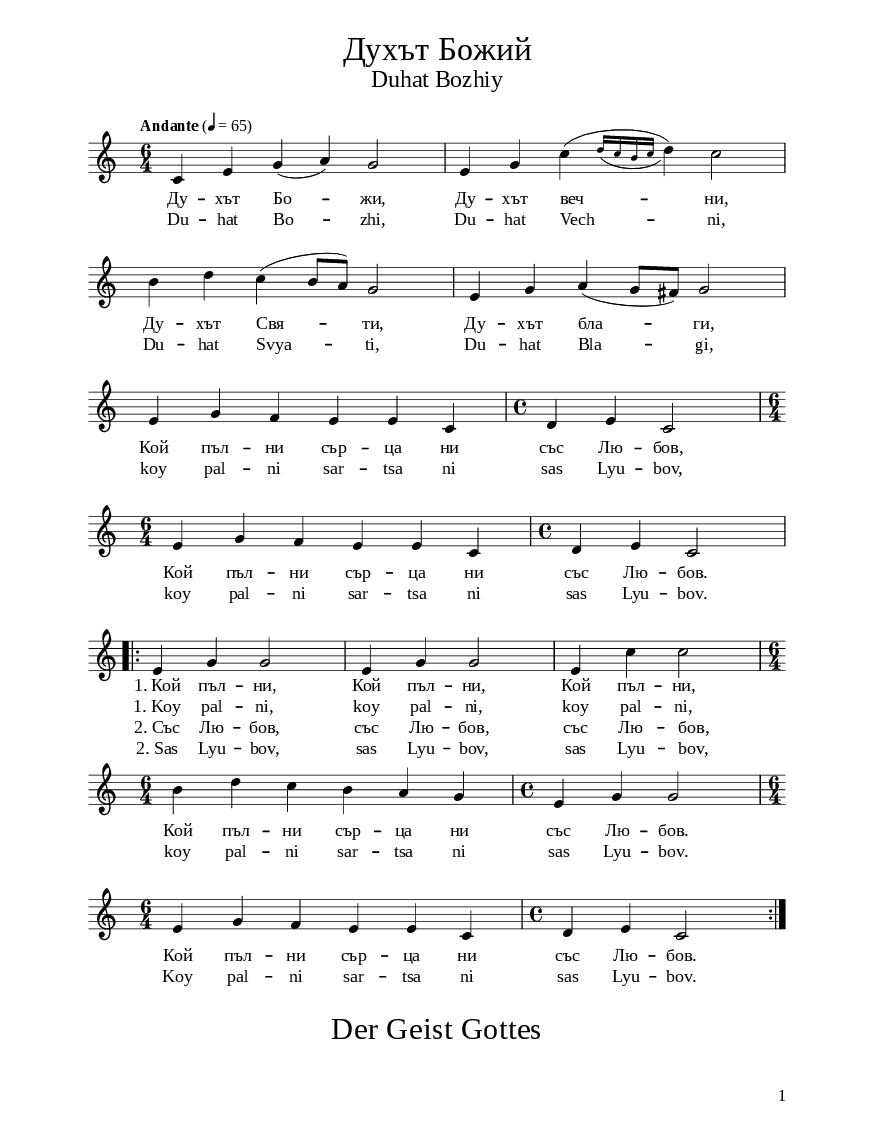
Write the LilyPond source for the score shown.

\version "2.22.1"

% include paper part and global functions
\include "include/globals.ily"

\bookpart {
  \include "include/bookpart-paper.ily"
  \score {
    \include "include/score-layout.ily"

     \new Voice \relative c' {
      \clef treble
      \key c \major
      \time 6/4
       \tempoFunc "Andante" 4 "65"


      c4 e g (a ) g2 | e4 g c4 ( \acciaccatura {d16c b c}) d4 c2 \break

      b4 d c (b8 a ) g2 | e 4 g a ( g8 fis ) g2 \break

      e4 g f e e c | \time 4/4 d e c2 \break

      \time 6/4  e4 g f e e c | \time 4/4 d e c2 \break

      \repeat volta 2 {
        e4 g g2 | e4 g g2 | e4 c' c2 | \break

         \time 6/4  b4 d c b a g | \time 4/4 e g g2 | \break

        \time 6/4 e4 g f e e c | \time 4/4 d e c2 \break



      }


    }

    \addlyrics {
      Ду -- хът Бо -- жи, Ду -- хът веч -- ни,

      Ду -- хът Свя -- ти, Ду -- хът бла -- ги,

      Кой пъл -- ни сър -- ца ни със Лю -- бов,

      Кой пъл -- ни сър -- ца ни със Лю -- бов.

      "1. Кой" пъл -- ни, Кой пъл -- ни, Кой пъл -- ни,

      Кой пъл -- ни сър -- ца ни със Лю -- бов.

      Кой пъл -- ни сър -- ца ни със Лю -- бов. 
    }
      
    \addlyrics {   Du -- hat Bo -- zhi, Du -- hat Vech -- ni,

      Du -- hat Svya -- ti, Du -- hat Bla -- gi,

      koy pal -- ni sar -- tsa ni sas Lyu -- bov,

      koy pal -- ni sar -- tsa ni sas Lyu -- bov.

      "1. Koy" pal -- ni, koy pal -- ni, koy pal -- ni,

      koy pal -- ni sar -- tsa ni sas Lyu -- bov.

      Koy pal -- ni sar -- tsa ni sas Lyu -- bov. 
    }

    \addlyrics {
      " " " " " " " " " " " " " " " "

      " " " " " " " " " " " " " " " "

      " " " " " " " " " " " " " " " " " "

      " " " " " " " " " " " " " " " " " "

      "2. Със" Лю -- бов, със Лю -- бов, със Лю -- бов,

      " " " " " " " " " " " " " " " " " "

      " " " " " " " " " " " " " " " " " " 
    }

    \addlyrics {
      " " " " " " " " " " " " " " " "

      " " " " " " " " " " " " " " " "

      " " " " " " " " " " " " " " " " " "

      " " " " " " " " " " " " " " " " " "

      "2. Sas" Lyu -- bov, sas Lyu -- bov, sas Lyu -- bov,

      " " " " " " " " " " " " " " " " " "

      " " " " " " " " " " " " " " " " " " 
    }

        \header {
          title = \titleFunc "Духът Божий" "Duhat Bozhiy"
        }

        \midi{}

      } % score
      


      % include foreign translation(s) of the song
      \version "2.22.0"

\markup \fill-line { \fontsize #6 "Der Geist Gottes" }
\markup \null
\markup \null
\markup \fontsize #+2.5 {
    \hspace #16
    \override #'(baseline-skip . 2)
    
        \column {
     \line { " " }      
  \line { " "Der Geist Gottes, der ewige Geist,  }

  \line { " "der heilige Geist, der gütige Geist,   }

  \line { " "Wer erfüllt unsere Herzen mit Liebe,   }

  \line { " "Wer erfüllt unsere Herzen mit Liebe?!  }

  \line { " "Wer erfüllt, Wer erfüllt, Wer erfüllt,  }

  \line { " "Wer erfüllt unsere Herzen mit Liebe,  }

  \line { " "Wer erfüllt unsere Herzen mit Liebe.  }


  \line { " "Mit Liebe, mit Liebe, mit Liebe.  }

  \line { " "Wer erfüllt unsere Herzen mit Liebe,  }

  \line { " "Wer erfüllt unsere Herzen mit Liebe.  }
       
    }
    
    
}
    


    } % bookpart
